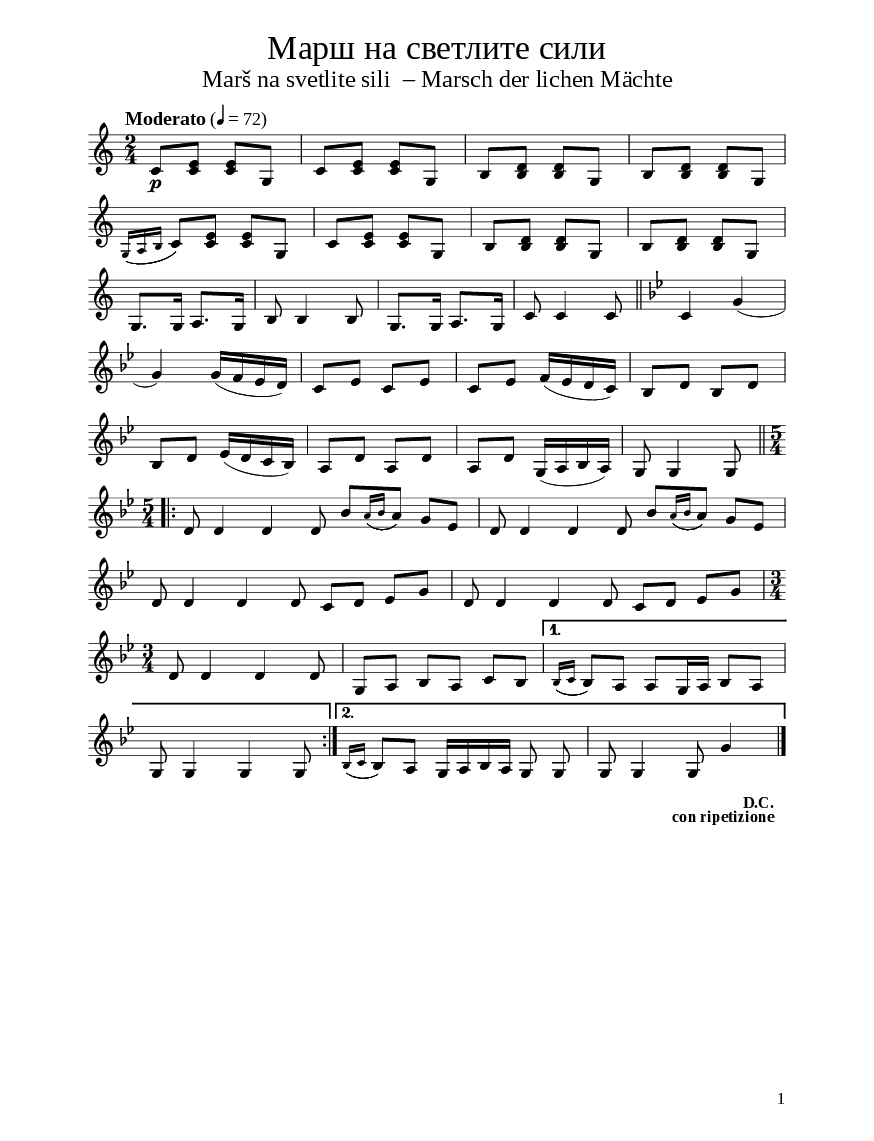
\version "2.24.3"

% include paper part and global functions
\include "include/globals.ily"
\bookpart {
  \label #'ref162
  \tocItem \markup "Марш на светлите сили – Marš na svetlite sili"
  \paper {
    % the system system spacing is custom here so do not include bookpart-paper.ily
    print-all-headers = ##t
    print-page-number = ##t
    print-first-page-number = ##t

    % put page numbers on the bottom
    oddHeaderMarkup = \markup ""
    evenHeaderMarkup = \markup ""
    oddFooterMarkup = \markup
    \fill-line {
      ""
      \if \should-print-page-number \fromproperty #'page:page-number-string
    }
    evenFooterMarkup = \markup
    \fill-line {
      \if \should-print-page-number \fromproperty #'page:page-number-string
      ""
    }

    left-margin = 1.5\cm
    right-margin = 1.5\cm
    top-margin = 1.6\cm
    bottom-margin = 1.2\cm
    ragged-bottom = ##t % do not spread the staves to fill the whole vertical space

    % change distance between staves
    system-system-spacing =
    #'((basic-distance . 10)
       (minimum-distance . 6)
       (padding . 1)
       (stretchability . 10))
  }

  \header {
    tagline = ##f
  }

  \score {
    \include "include/score-layout.ily"
    \new Voice \absolute {
      \clef treble
      \key c \major
      \time 2/4
      \tempoFunc "Moderato" 4 "72"
      \autoBeamOff
      c'8 \p [<e'
      c'>8]   <e'
      c'>8  [g8] | % 2
      c'8  [<e'
      c'>8]  <e'
      c'>8  [g8] | % 3
      b8  [<d'
      b>8]   <d'
      b>8 [g8] | % 4
      b8  [<d'
      b>8] <d'
      b>8 [g8] \break | % 5
      \acciaccatura { g16 [( a16 b16 ]} c'8 ) [<e'
      c'>8] <e'
      c'>8 [g8] | % 6
      c'8 [<e'
      c'>8]  <e'
      c'>8  [g8] | % 7
      b8 [<d'
      b>8] <d'
      b>8 [g8] | % 8
      b8 [ <d'
      b>8] <d'
      b>8 [g8] \break | % 9
      g8. [g16] a8. [g16] |
      b8 b4 b8 | % 11
      g8. [g16] a8. [g16] | % 12
      c'8 c'4 c'8 \bar "||"
      \key g \minor c'4 g'4 ( \break | % 14
      g'4 ) g'16 [( f'16 es'16 d'16 )] | % 15
      c'8 [es'8] c'8 [es'8] | % 16
      c'8 [es'8] f'16 [( es'16 d'16 c'16 )] | % 17
      bes8 [d'8] bes8 [d'8] \break | % 18
      bes8 [d'8] es'16 ([ d'16 c'16 bes16 ]) | % 19
      a8 [d'8] a8 [d'8] |
      a8 [d'8] g16 ([ a16 bes16 a16 ]) | % 21
      g8 g4 g8 \bar "||"
      \break | % 22
       \time 5/4
       \bar ".|:-||"  \repeat volta 2 {
        d'8 d'4 d'4 d'8 bes'8[ \acciaccatura { a'16 ( [bes'16] } a'8] ) g'8
        [es'8] | % 23
        d'8 d'4 d'4 d'8 bes'8[ \acciaccatura { a'16 ( [bes'16] } a'8] ) g'8
        [es'8] \break | % 24
        d'8 d'4 d'4 d'8 c'8 [d'8] es'8 [g'8] | % 25
        d'8 d'4 d'4 d'8 c'8 [d'8] es'8 [g'8] \break | % 26
        \time 3/4  d'8 d'4 d'4 d'8 | % 27
        g8 [a8] bes8 [a8] c'8 [bes8] |  % 28
      }
      \alternative {
        {
          \acciaccatura { bes16 ( [c'16] } bes8 ) [a8] a8 [g16 a16] bes8 [a8]
          \break | % 29
          g8 g4 g4 g8     |
        }
        {
          \acciaccatura { bes16 ( [c'16] } bes8 ) [a8] g16 [a16 bes16 a16] g8 g8 | % 31
          g8 g4 g8 g'4 \bar "|."
        }
      }
    }

    \addlyrics {}
    \addlyrics {}

    \header {
      title = \titleFunc "Марш на светлите сили" "Marš na svetlite sili  – Marsch der lichen Mächte"
    }

    \midi{}

  } % score

   \markup \dc-two "D.C.""con ripetizione"
  % include foreign translation(s) of the song
  %\include "../../lyrics/de/000_empty_template_lyrics_de.ly"

} % bookpart

% Più mosso
%
